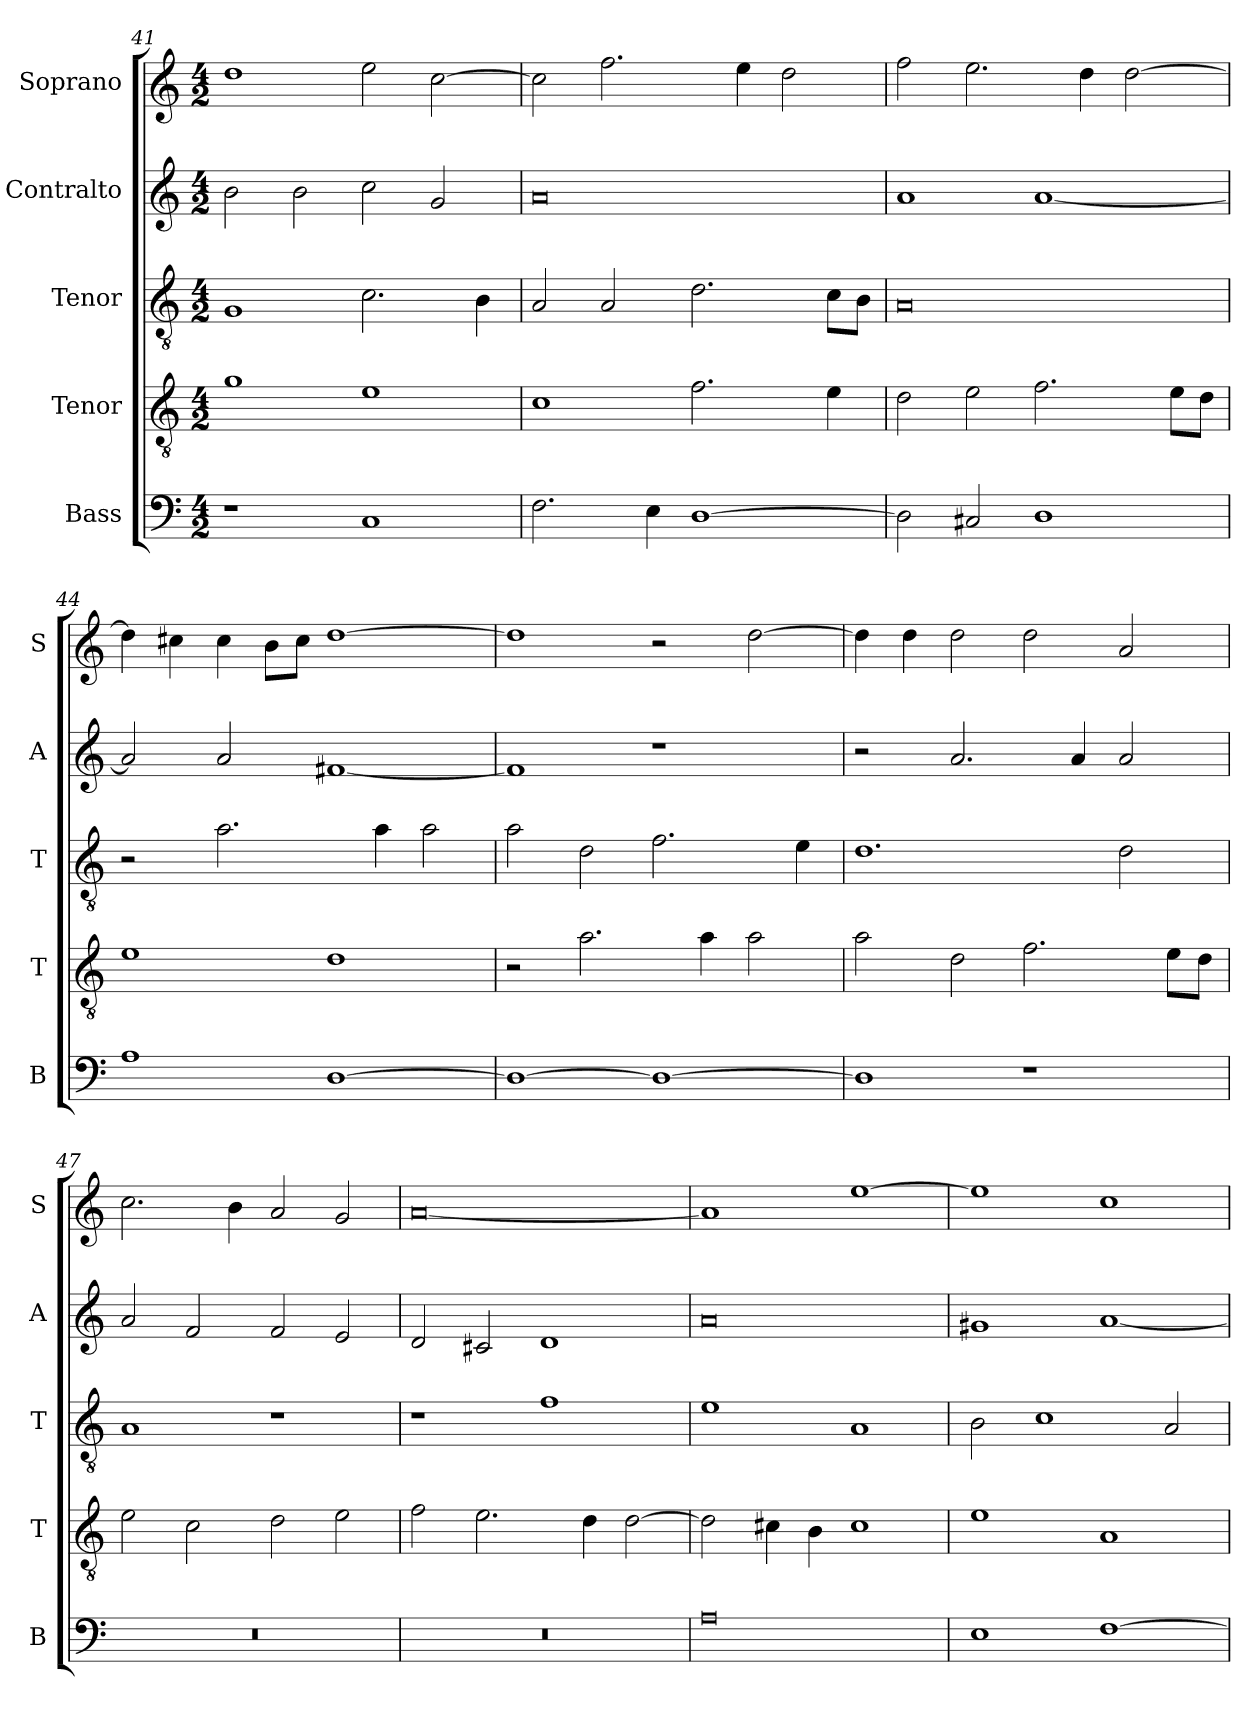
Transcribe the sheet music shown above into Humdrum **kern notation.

**kern	**kern	**kern	**kern	**kern
*part5	*part4	*part3	*part2	*part1
*staff5	*staff4	*staff3	*staff2	*staff1
*I"Bass	*I"Tenor	*I"Tenor	*I"Contralto	*I"Soprano
*I'B	*I'T	*I'T	*I'A	*I'S
*clefF4	*clefGv2	*clefGv2	*clefG2	*clefG2
*k[]	*k[]	*k[]	*k[]	*k[]
*A:aeo	*A:aeo	*A:aeo	*A:aeo	*A:aeo
*M4/2	*M4/2	*M4/2	*M4/2	*M4/2
=41	=41	=41	=41	=41
1r	1g	1G	2b	1dd
.	.	.	2b	.
1C	1e	2.c	2cc	2ee
.	.	.	2g	[2cc
.	.	4B	.	.
=42	=42	=42	=42	=42
2.F	1c	2A	0a	2cc]
.	.	2A	.	2.ff
4E	.	.	.	.
[1D	2.f	2.d	.	.
.	.	.	.	4ee
.	.	.	.	2dd
.	4e	8c\L	.	.
.	.	8B\J	.	.
=43	=43	=43	=43	=43
2D]	2d	0A	1a	2ff
2C#X	2e	.	.	2.ee
1D	2.f	.	[1a	.
.	.	.	.	4dd
.	.	.	.	[2dd
.	8e\L	.	.	.
.	8d\J	.	.	.
=44	=44	=44	=44	=44
1A	1e	2r	2a]	4dd]
.	.	.	.	4cc#X
.	.	2.a	2a	4cc#
.	.	.	.	8b\L
.	.	.	.	8cc#\J
[1D	1d	.	[1f#X	[1dd
.	.	4a	.	.
.	.	2a	.	.
=45	=45	=45	=45	=45
1D_	2r	2a	1f#]	1dd]
.	2.a	2d	.	.
1D_	.	2.f	1r	2r
.	4a	.	.	.
.	2a	.	.	[2dd
.	.	4e	.	.
=46	=46	=46	=46	=46
1D]	2a	1.d	2r	4dd]
.	.	.	.	4dd
.	2d	.	2.a	2dd
1r	2.f	.	.	2dd
.	.	.	4a	.
.	.	2d	2a	2a
.	8e\L	.	.	.
.	8d\J	.	.	.
=47	=47	=47	=47	=47
0r	2e	1A	2a	2.cc
.	2c	.	2f	.
.	.	.	.	4b
.	2d	1r	2f	2a
.	2e	.	2e	2g
=48	=48	=48	=48	=48
0r	2f	1r	2d	[0a
.	2.e	.	2c#X	.
.	.	1f	1d	.
.	4d	.	.	.
.	[2d	.	.	.
=49	=49	=49	=49	=49
0A	2d]	1e	0a	1a]
.	4c#X	.	.	.
.	4B	.	.	.
.	1c#	1A	.	[1ee
=50	=50	=50	=50	=50
1E	1e	2B	1g#X	1ee]
.	.	1c	.	.
[1F	1A	.	[1a	1cc
.	.	2A	.	.
=	=	=	=	=
*-	*-	*-	*-	*-
